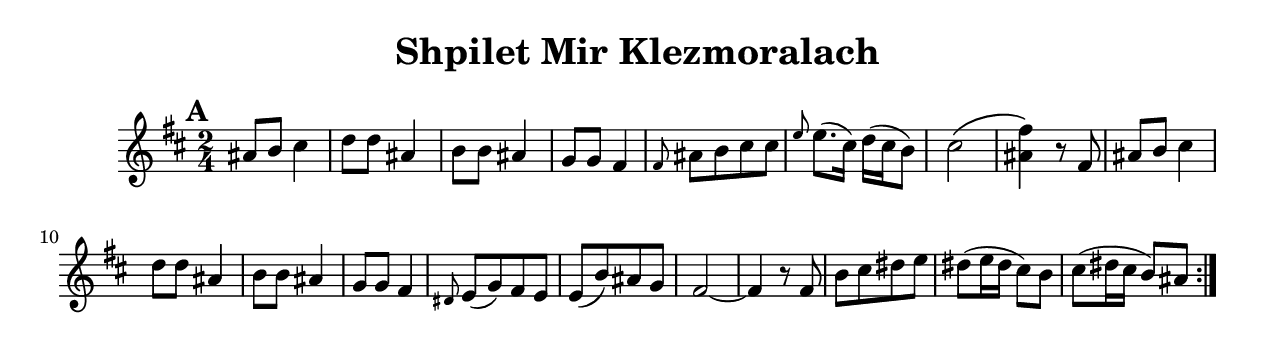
\version "2.18.0"
\include "english.ly"
\paper{
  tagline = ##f
  print-all-headers = ##t
  #(set-paper-size "letter")
}
date = #(strftime "%d-%m-%Y" (localtime (current-time)))

%\markup{ \italic{ " Updated " \date  }  }

%\markup{ Got something to say? }

global = {
  \clef treble
  \key b \minor
  \time 2/4
  \set Score.markFormatter = #format-mark-box-alphabet
}

%#################################### Melody ########################
melody = \relative c'' {
  \global
  %\partial 16*3 a16 d f   %lead in notes

  \repeat volta 2{
    \mark \default
    as8 b cs4
    d8 d as4
    b8 b as4
    g8 g fs4

    \grace {fs8} as8 [b cs cs]
    \grace {e8} e8.(cs16) d16(cs b8)
    cs2\(
    <as fs'>4\) r8

    fs8
    as8 b cs4
    d8 d as4
    b8 b as4

    g8 g fs4
    \grace {ds8} e8 [(g) fs e]
    e8[(b') as g]
    fs2~

    fs4 r8 fs
    b8 [cs ds e]
    ds8(e16 ds cs8) b|
    cs8(ds16 cs b8) as



  }
  %\alternative { { }{ } }


}
%################################# Lyrics #####################
%\addlyrics{  }
%################################# Chords #######################
harmonies = \chordmode {

}

\score {
  <<
    \new ChordNames {
      \set chordChanges = ##t
      \harmonies
    }
    \new Staff
    \melody
  >>
  \header{
    title= "Shpilet Mir Klezmoralach"
    subtitle=""
    composer= ""
    instrument =""
    arranger= ""
  }
  \layout{indent = 1.0\cm}
  \midi {
    \tempo 4 = 120

    % \midi { }
  }
}
%{
% more verses:
\markup{}
\markup {
  \fill-line {
    \hspace #0.1 % distance from left margin
    \column {
      \line { "1."
	\column {
	  ""
	}
      }
      \hspace #0.2 % vertical distance between verses
      \line { "2."
	\column {
	 ""
	}
      }
    }
    \hspace #0.1  % horiz. distance between columns
    \column {
      \line { "3."
	\column {
	  ""
	}
      }
      \hspace #0.2 % distance between verses
      \line { "4."
	\column {
	 ""
	}
      }
    }
    \hspace #0.1 % distance to right margin
  }
}

%}
